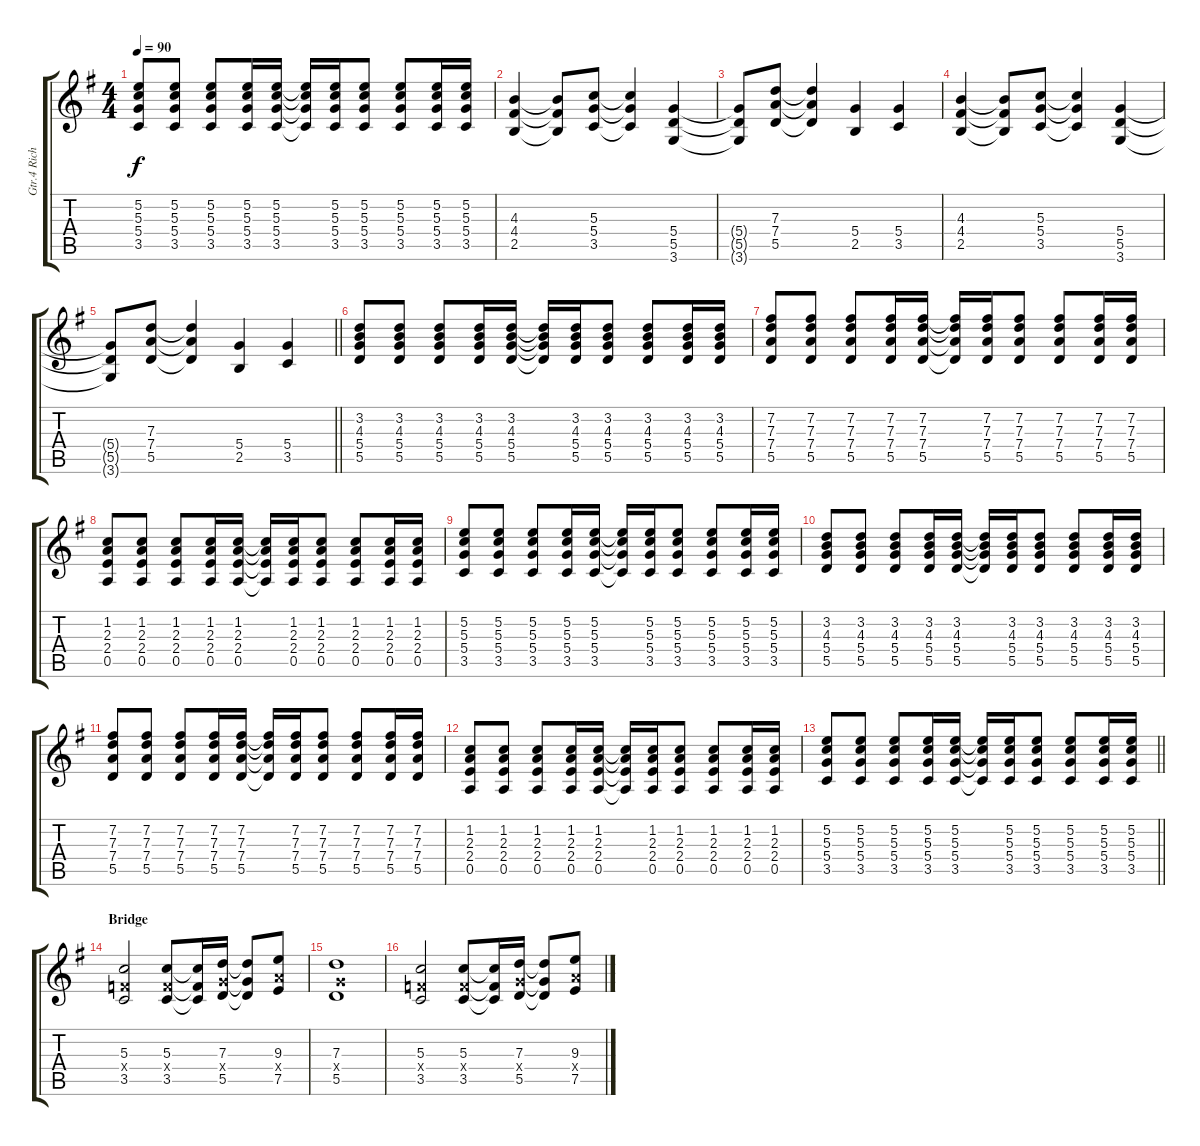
\track ("Gtr.4 Richie Clean " "Gtr.4 Rich") {instrument electricguitarclean}
\staff {score tabs}
\tuning (E4 B3 G3 D3 A2 E2) {hide}
\ts (4 4)
\tempo 90
\clef g2
\ks g
(5.2 5.3 5.4 3.5).8{dy f} (5.2 5.3 5.4 3.5).8 (5.2 5.3 5.4 3.5).8 (5.2 5.3 5.4 3.5).16 (5.2 5.3 5.4 3.5).16 (5.2{t} 5.3{t} 5.4{t} 3.5{t}).16 (5.2 5.3 5.4 3.5).16 (5.2 5.3 5.4 3.5).8 (5.2 5.3 5.4 3.5).8 (5.2 5.3 5.4 3.5).16 (5.2 5.3 5.4 3.5).16 |
(4.3 4.4 2.5).4 (4.3{t} 4.4{t} 2.5{t}).8 (5.3 5.4 3.5).8 (5.3{t} 5.4{t} 3.5{t}).4 (5.4 5.5 3.6).4 |
(5.4{t} 5.5{t} 3.6{t}).8 (7.3 7.4 5.5).8 (7.3{t} 7.4{t} 5.5{t}).4 (5.4 2.5).4 (5.4 3.5).4 |
(4.3 4.4 2.5).4 (4.3{t} 4.4{t} 2.5{t}).8 (5.3 5.4 3.5).8 (5.3{t} 5.4{t} 3.5{t}).4 (5.4 5.5 3.6).4 |
\barLineRight lightlight
(5.4{t} 5.5{t} 3.6{t}).8 (7.3 7.4 5.5).8 (7.3{t} 7.4{t} 5.5{t}).4 (5.4 2.5).4 (5.4 3.5).4 |
(3.2 4.3 5.4 5.5).8 (3.2 4.3 5.4 5.5).8 (3.2 4.3 5.4 5.5).8 (3.2 4.3 5.4 5.5).16 (3.2 4.3 5.4 5.5).16 (3.2{t} 4.3{t} 5.4{t} 5.5{t}).16 (3.2 4.3 5.4 5.5).16 (3.2 4.3 5.4 5.5).8 (3.2 4.3 5.4 5.5).8 (3.2 4.3 5.4 5.5).16 (3.2 4.3 5.4 5.5).16 |
(7.2 7.3 7.4 5.5).8 (7.2 7.3 7.4 5.5).8 (7.2 7.3 7.4 5.5).8 (7.2 7.3 7.4 5.5).16 (7.2 7.3 7.4 5.5).16 (7.2{t} 7.3{t} 7.4{t} 5.5{t}).16 (7.2 7.3 7.4 5.5).16 (7.2 7.3 7.4 5.5).8 (7.2 7.3 7.4 5.5).8 (7.2 7.3 7.4 5.5).16 (7.2 7.3 7.4 5.5).16 |
(1.2 2.3 2.4 0.5).8 (1.2 2.3 2.4 0.5).8 (1.2 2.3 2.4 0.5).8 (1.2 2.3 2.4 0.5).16 (1.2 2.3 2.4 0.5).16 (1.2{t} 2.3{t} 2.4{t} 0.5{t}).16 (1.2 2.3 2.4 0.5).16 (1.2 2.3 2.4 0.5).8 (1.2 2.3 2.4 0.5).8 (1.2 2.3 2.4 0.5).16 (1.2 2.3 2.4 0.5).16 |
(5.2 5.3 5.4 3.5).8 (5.2 5.3 5.4 3.5).8 (5.2 5.3 5.4 3.5).8 (5.2 5.3 5.4 3.5).16 (5.2 5.3 5.4 3.5).16 (5.2{t} 5.3{t} 5.4{t} 3.5{t}).16 (5.2 5.3 5.4 3.5).16 (5.2 5.3 5.4 3.5).8 (5.2 5.3 5.4 3.5).8 (5.2 5.3 5.4 3.5).16 (5.2 5.3 5.4 3.5).16 |
(3.2 4.3 5.4 5.5).8 (3.2 4.3 5.4 5.5).8 (3.2 4.3 5.4 5.5).8 (3.2 4.3 5.4 5.5).16 (3.2 4.3 5.4 5.5).16 (3.2{t} 4.3{t} 5.4{t} 5.5{t}).16 (3.2 4.3 5.4 5.5).16 (3.2 4.3 5.4 5.5).8 (3.2 4.3 5.4 5.5).8 (3.2 4.3 5.4 5.5).16 (3.2 4.3 5.4 5.5).16 |
(7.2 7.3 7.4 5.5).8 (7.2 7.3 7.4 5.5).8 (7.2 7.3 7.4 5.5).8 (7.2 7.3 7.4 5.5).16 (7.2 7.3 7.4 5.5).16 (7.2{t} 7.3{t} 7.4{t} 5.5{t}).16 (7.2 7.3 7.4 5.5).16 (7.2 7.3 7.4 5.5).8 (7.2 7.3 7.4 5.5).8 (7.2 7.3 7.4 5.5).16 (7.2 7.3 7.4 5.5).16 |
(1.2 2.3 2.4 0.5).8 (1.2 2.3 2.4 0.5).8 (1.2 2.3 2.4 0.5).8 (1.2 2.3 2.4 0.5).16 (1.2 2.3 2.4 0.5).16 (1.2{t} 2.3{t} 2.4{t} 0.5{t}).16 (1.2 2.3 2.4 0.5).16 (1.2 2.3 2.4 0.5).8 (1.2 2.3 2.4 0.5).8 (1.2 2.3 2.4 0.5).16 (1.2 2.3 2.4 0.5).16 |
\barLineRight lightlight
(5.2 5.3 5.4 3.5).8 (5.2 5.3 5.4 3.5).8 (5.2 5.3 5.4 3.5).8 (5.2 5.3 5.4 3.5).16 (5.2 5.3 5.4 3.5).16 (5.2{t} 5.3{t} 5.4{t} 3.5{t}).16 (5.2 5.3 5.4 3.5).16 (5.2 5.3 5.4 3.5).8 (5.2 5.3 5.4 3.5).8 (5.2 5.3 5.4 3.5).16 (5.2 5.3 5.4 3.5).16 |
\section ("" "Bridge")
(5.3 3.4{x} 3.5).2 (5.3 3.4{x} 3.5).8 (5.3{t} 3.4{t} 3.5{t}).16 (7.3 5.4{x} 5.5).16 (7.3{t} 5.4{t} 5.5{t}).8 (9.3 7.4{x} 7.5).8 |
(7.3 5.4{x} 5.5).1 |
(5.3 3.4{x} 3.5).2 (5.3 3.4{x} 3.5).8 (5.3{t} 3.4{t} 3.5{t}).16 (7.3 5.4{x} 5.5).16 (7.3{t} 5.4{t} 5.5{t}).8 (9.3 7.4{x} 7.5).8
